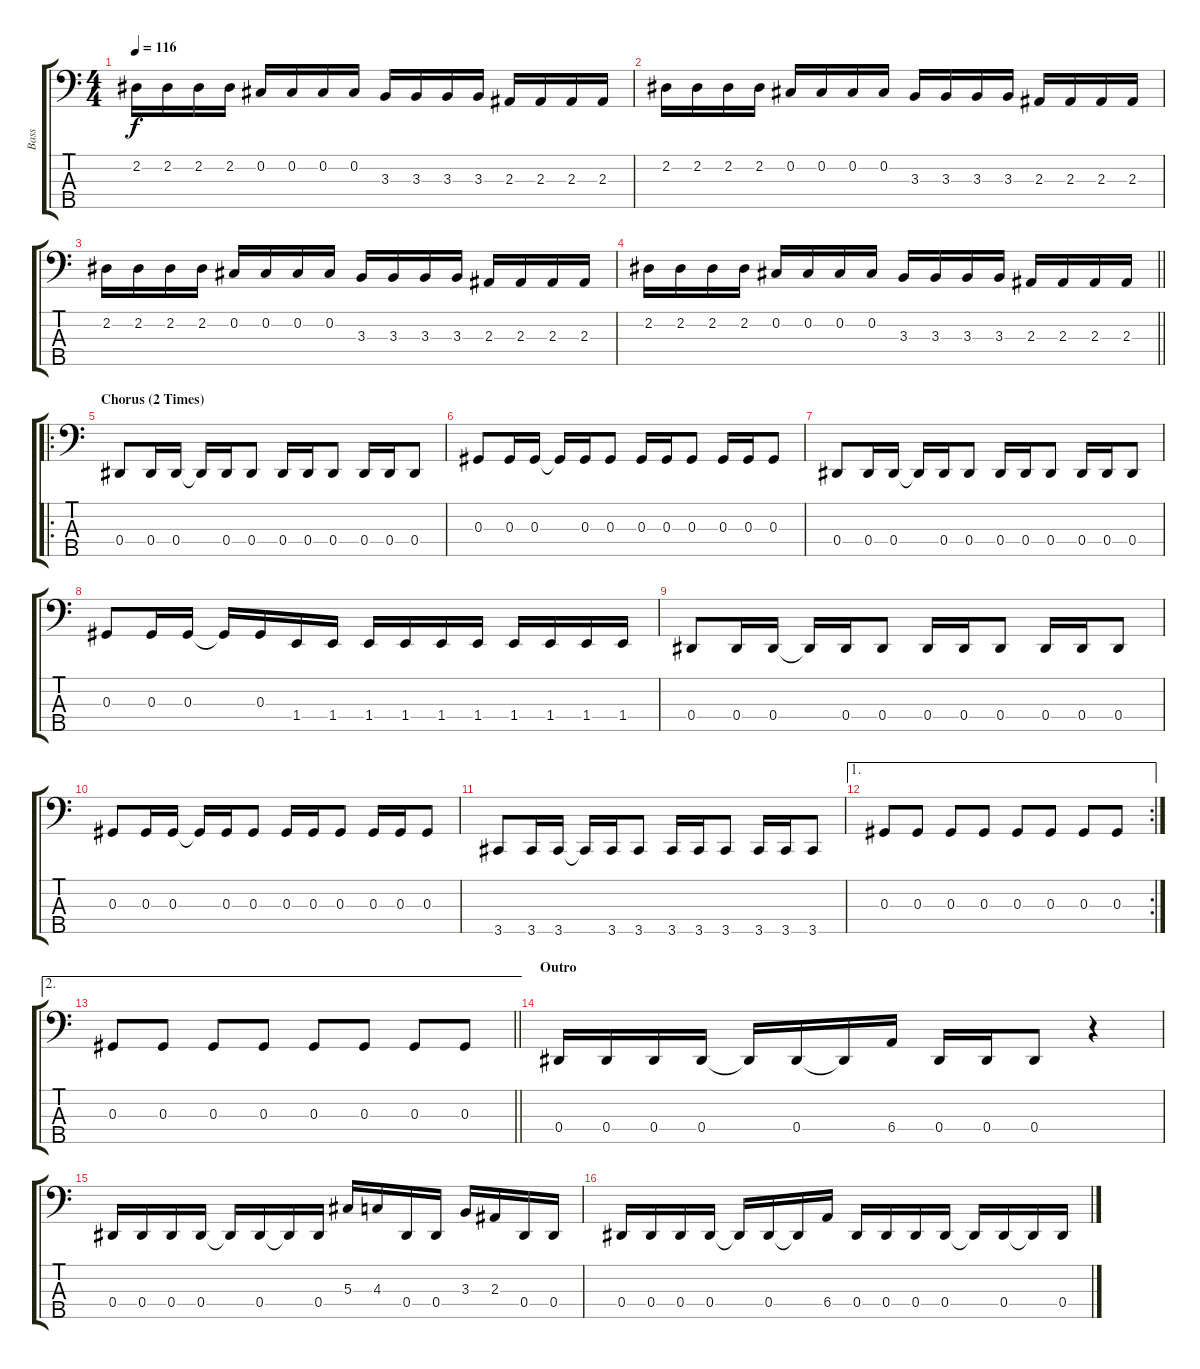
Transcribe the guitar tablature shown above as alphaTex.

\track ("Bass" "Bass") {instrument electricbassfinger}
\staff {score tabs}
\tuning (Gb2 Db2 Ab1 Eb1 Bb0) {hide}
\ts (4 4)
\tempo 116
\clef f4
\ks c
2.2.16{dy f} 2.2.16 2.2.16 2.2.16 0.2.16 0.2.16 0.2.16 0.2.16 3.3.16 3.3.16 3.3.16 3.3.16 2.3.16 2.3.16 2.3.16 2.3.16 |
2.2.16 2.2.16 2.2.16 2.2.16 0.2.16 0.2.16 0.2.16 0.2.16 3.3.16 3.3.16 3.3.16 3.3.16 2.3.16 2.3.16 2.3.16 2.3.16 |
2.2.16 2.2.16 2.2.16 2.2.16 0.2.16 0.2.16 0.2.16 0.2.16 3.3.16 3.3.16 3.3.16 3.3.16 2.3.16 2.3.16 2.3.16 2.3.16 |
\barLineRight lightlight
2.2.16 2.2.16 2.2.16 2.2.16 0.2.16 0.2.16 0.2.16 0.2.16 3.3.16 3.3.16 3.3.16 3.3.16 2.3.16 2.3.16 2.3.16 2.3.16 |
\ro
\section ("" "Chorus (2 Times)")
0.4.8 0.4.16 0.4.16 0.4{t}.16 0.4.16 0.4.8 0.4.16 0.4.16 0.4.8 0.4.16 0.4.16 0.4.8 |
0.3.8 0.3.16 0.3.16 0.3{t}.16 0.3.16 0.3.8 0.3.16 0.3.16 0.3.8 0.3.16 0.3.16 0.3.8 |
0.4.8 0.4.16 0.4.16 0.4{t}.16 0.4.16 0.4.8 0.4.16 0.4.16 0.4.8 0.4.16 0.4.16 0.4.8 |
0.3.8 0.3.16 0.3.16 0.3{t}.16 0.3.16 1.4.16 1.4.16 1.4.16 1.4.16 1.4.16 1.4.16 1.4.16 1.4.16 1.4.16 1.4.16 |
0.4.8 0.4.16 0.4.16 0.4{t}.16 0.4.16 0.4.8 0.4.16 0.4.16 0.4.8 0.4.16 0.4.16 0.4.8 |
0.3.8 0.3.16 0.3.16 0.3{t}.16 0.3.16 0.3.8 0.3.16 0.3.16 0.3.8 0.3.16 0.3.16 0.3.8 |
3.5.8 3.5.16 3.5.16 3.5{t}.16 3.5.16 3.5.8 3.5.16 3.5.16 3.5.8 3.5.16 3.5.16 3.5.8 |
\ae 1
\rc 2
0.3.8 0.3.8 0.3.8 0.3.8 0.3.8 0.3.8 0.3.8 0.3.8 |
\ae 2
\barLineRight lightlight
0.3.8 0.3.8 0.3.8 0.3.8 0.3.8 0.3.8 0.3.8 0.3.8 |
\section ("" "Outro")
0.4.16 0.4.16 0.4.16 0.4.16 0.4{t}.16 0.4.16 0.4{t}.16 6.4.16 0.4.16 0.4.16 0.4.8 r.4 |
0.4.16 0.4.16 0.4.16 0.4.16 0.4{t}.16 0.4.16 0.4{t}.16 0.4.16 5.3.16 4.3.16 0.4.16 0.4.16 3.3.16 2.3.16 0.4.16 0.4.16 |
0.4.16 0.4.16 0.4.16 0.4.16 0.4{t}.16 0.4.16 0.4{t}.16 6.4.16 0.4.16 0.4.16 0.4.16 0.4.16 0.4{t}.16 0.4.16 0.4{t}.16 0.4.16
